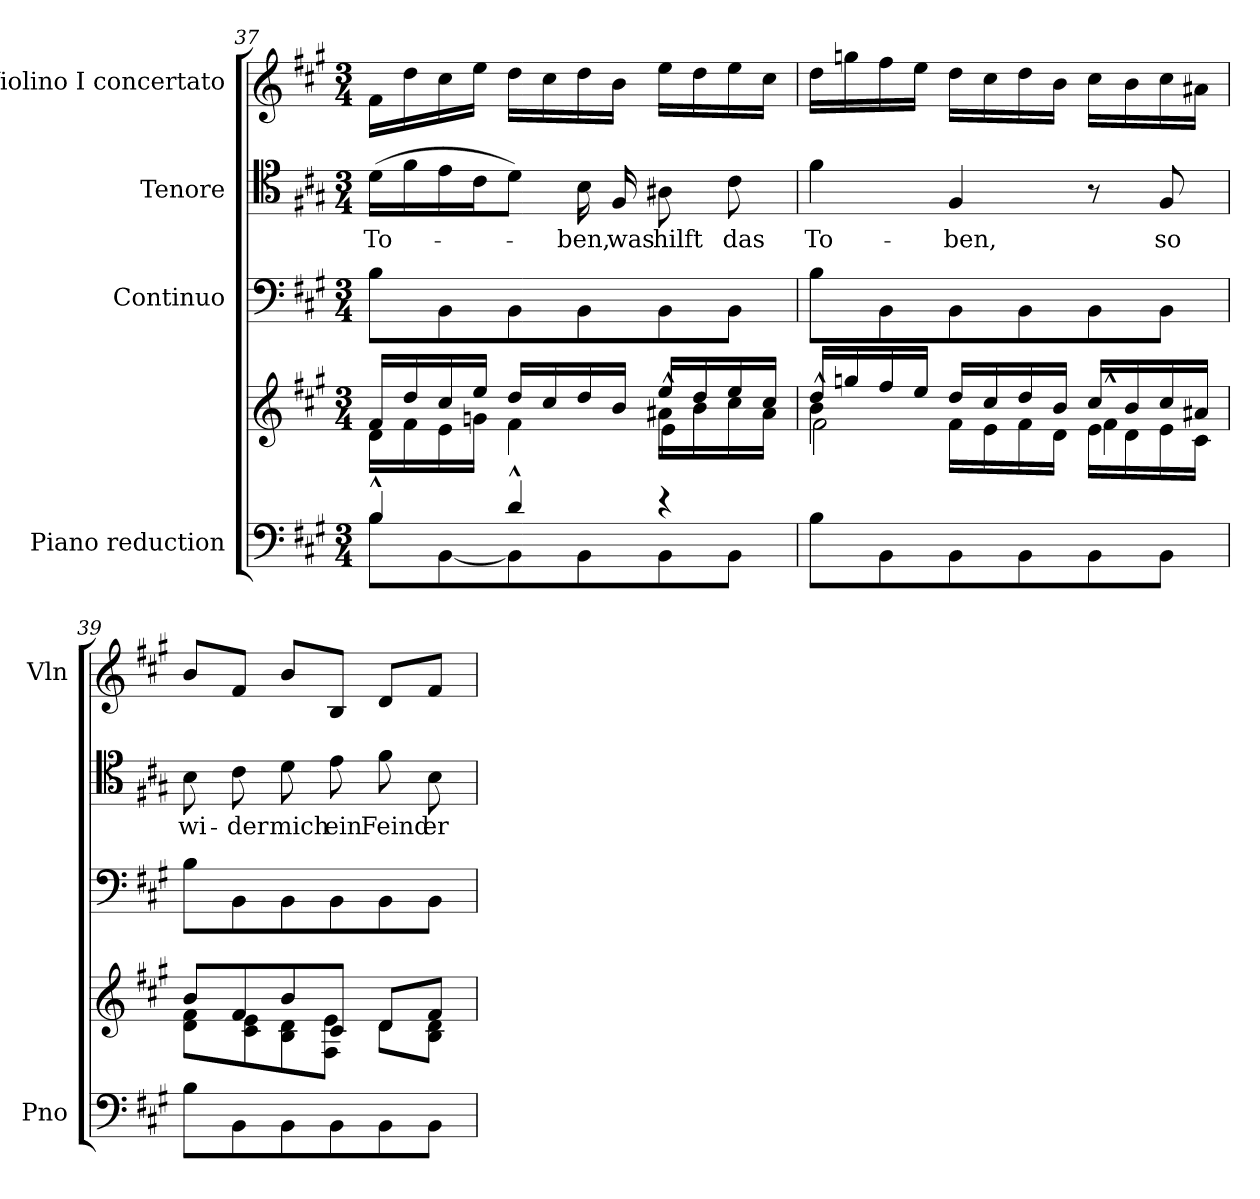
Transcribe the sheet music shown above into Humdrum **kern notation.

**kern	**kern	**kern	**kern	**text	**kern
*part4	*part4	*part3	*part2	*part2	*part1
*staff5	*staff4	*staff3	*staff2	*staff2	*staff1
*I"Piano reduction	*	*I"Continuo	*I"Tenore	*	*I"Violino I concertato
*I'Pno	*	*	*	*	*I'Vln
*clefF4	*clefG2	*clefF4	*clefC4	*	*clefG2
*k[f#c#g#]	*k[f#c#g#]	*k[f#c#g#]	*k[f#c#g#]	*	*k[f#c#g#]
*M3/4	*M3/4	*M3/4	*M3/4	*	*M3/4
=37	=37	=37	=37	=37	=37
*^	*^	*	*	*	*
*	*	*	*^	*	*	*	*
!	!	!	!	!	!	!	!LO:LY:b	!
4B^^/	8B\L	16f#/LL	16d\LL	2ryy	8B\L	(16d\LL	To-	16f#\LL
.	.	16dd/	16f#\	.	.	16f#\	.	16dd\
.	[8BB\	16cc#/	16e\	.	8BB\	16e\	.	16cc#\
.	.	16ee/JJ	16gn\JJ	.	.	16c#\J	.	16ee\JJ
4d^^/	8BB\]	16dd/LL	4f#\	.	8BB\	8d\J)	.	16dd\LL
.	.	16cc#/	.	.	.	.	.	16cc#\
!	!	!	!	!	!	!	!LO:LY:b	!
.	8BB\	16dd/	.	.	8BB\	16B\	-ben,	16dd\
!	!	!	!	!	!	!	!LO:LY:b	!
.	.	16b/JJ	.	.	.	16F#/	was	16b\JJ
!	!	!	!	!	!	!	!LO:LY:b	!
4r	8BB\	16ee/LL	16a#X\LL	4e^^\	8BB\	8A#X\	hilft	16ee\LL
.	.	16dd/	16b\	.	.	.	.	16dd\
!	!	!	!	!	!	!	!LO:LY:b	!
.	8BB\J	16ee/	16cc#\	.	8BB\J	8c#\	das	16ee\
.	.	16cc#/JJ	16a#\JJ	.	.	.	.	16cc#\JJ
*v	*v	*	*	*	*	*	*	*
!!LO:LB:g=z
=38	=38	=38	=38	=38	=38	=38	=38
!	!	!	!	!	!	!LO:LY:b	!
8B\L	16dd/LL	4b\	2f#^^\	8B\L	4f#\	To-	16dd\LL
.	16ggn/	.	.	.	.	.	16ggn\
8BB\	16ff#/	.	.	8BB\	.	.	16ff#\
.	16ee/JJ	.	.	.	.	.	16ee\JJ
!	!	!	!	!	!	!LO:LY:b	!
8BB\	16dd/LL	16f#\LL	.	8BB\	4F#/	-ben,	16dd\LL
.	16cc#/	16e\	.	.	.	.	16cc#\
8BB\	16dd/	16f#\	.	8BB\	.	.	16dd\
.	16b/JJ	16d\JJ	.	.	.	.	16b\JJ
8BB\	16cc#/LL	16e\LL	4f#^^\	8BB\	8r	.	16cc#\LL
.	16b/	16d\	.	.	.	.	16b\
!	!	!	!	!	!	!LO:LY:b	!
8BB\J	16cc#/	16e\	.	8BB\J	8F#/	so	16cc#\
.	16a#X/JJ	16c#\JJ	.	.	.	.	16a#X\JJ
*	*	*v	*v	*	*	*	*
=39	=39	=39	=39	=39	=39	=39
!	!	!	!	!	!LO:LY:b	!
8B\L	8b/L	8d\ 8f#\L	8B\L	8B\	wi-	8b/L
!	!	!	!	!	!LO:LY:b	!
8BB\	8f#/	8c#\ 8e\	8BB\	8c#\	-der	8f#/J
!	!	!	!	!	!LO:LY:b	!
8BB\	8b/	8B\ 8d\	8BB\	8d\	mich	8b/L
!	!	!	!	!	!LO:LY:b	!
8BB\	8c#/J	8F#\ 8e\J	8BB\	8e\	ein	8B/J
!	!	!	!	!	!LO:LY:b	!
8BB\	8d/L	8d\L	8BB\	8f#\	Feind	8d/L
!	!	!	!	!	!LO:LY:b	!
8BB\J	8f#/J	8B\ 8d\J	8BB\J	8B\	er-	8f#/J
*	*v	*v	*	*	*	*
=	=	=	=	=	=
*-	*-	*-	*-	*-	*-
